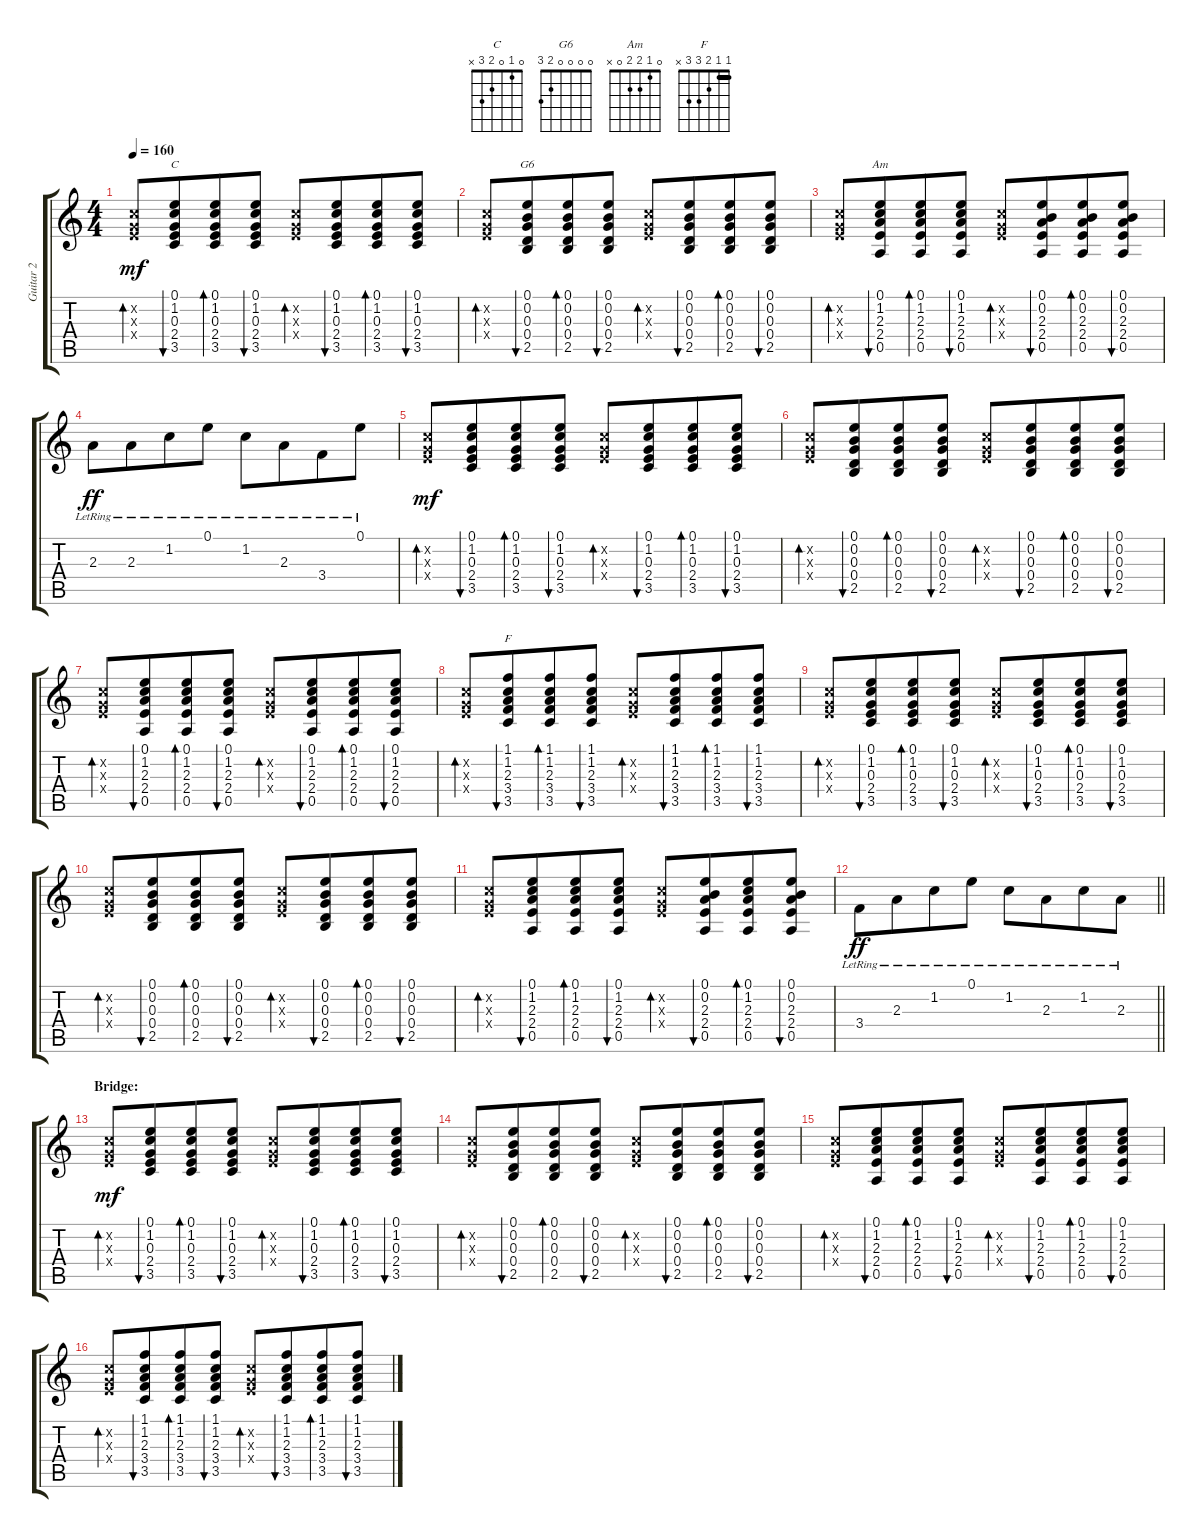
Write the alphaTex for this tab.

\track ("Guitar 2" "Guitar 2") {instrument acousticguitarsteel}
\staff {score tabs}
\tuning (E4 B3 G3 D3 A2 E2) {hide}
\chord ("C" 0 1 0 2 3 x)
\chord ("G6" 0 0 0 0 2 3)
\chord ("Am" 0 1 2 2 0 x)
\chord ("F" 1 1 2 3 3 x) {barre 1}
\ts (4 4)
\tempo 160
\clef g2
\ks c
(1.2{x} 0.3{x} 2.4{x}).8{bd 60 dy mf} (0.1 1.2 0.3 2.4 3.5).8{bu 60 ch "C" beam merge} (0.1 1.2 0.3 2.4 3.5).8{bd 60} (0.1 1.2 0.3 2.4 3.5).8{bu 60} (1.2{x} 0.3{x} 2.4{x}).8{bd 60} (0.1 1.2 0.3 2.4 3.5).8{bu 60 beam merge} (0.1 1.2 0.3 2.4 3.5).8{bd 60} (0.1 1.2 0.3 2.4 3.5).8{bu 60} |
(1.2{x} 0.3{x} 2.4{x}).8{bd 60} (0.1 0.2 0.3 0.4 2.5).8{bu 60 ch "G6" beam merge} (0.1 0.2 0.3 0.4 2.5).8{bd 60} (0.1 0.2 0.3 0.4 2.5).8{bu 60} (1.2{x} 0.3{x} 2.4{x}).8{bd 60} (0.1 0.2 0.3 0.4 2.5).8{bu 60 beam merge} (0.1 0.2 0.3 0.4 2.5).8{bd 60} (0.1 0.2 0.3 0.4 2.5).8{bu 60} |
(1.2{x} 0.3{x} 2.4{x}).8{bd 60} (0.1 1.2 2.3 2.4 0.5).8{bu 60 ch "Am" beam merge} (0.1 1.2 2.3 2.4 0.5).8{bd 60} (0.1 1.2 2.3 2.4 0.5).8{bu 60} (1.2{x} 0.3{x} 2.4{x}).8{bd 60} (0.1 0.2 2.3 2.4 0.5).8{bu 60 beam merge} (0.1 0.2 2.3 2.4 0.5).8{bd 60} (0.1 0.2 2.3 2.4 0.5).8{bu 60} |
2.3{lr}.8{dy ff} 2.3{lr}.8{beam merge} 1.2{lr}.8 0.1{lr}.8 1.2{lr}.8 2.3{lr}.8{beam merge} 3.4{lr}.8 0.1{lr}.8 |
(1.2{x} 0.3{x} 2.4{x}).8{bd 60 dy mf} (0.1 1.2 0.3 2.4 3.5).8{bu 60 beam merge} (0.1 1.2 0.3 2.4 3.5).8{bd 60} (0.1 1.2 0.3 2.4 3.5).8{bu 60} (1.2{x} 0.3{x} 2.4{x}).8{bd 60} (0.1 1.2 0.3 2.4 3.5).8{bu 60 beam merge} (0.1 1.2 0.3 2.4 3.5).8{bd 60} (0.1 1.2 0.3 2.4 3.5).8{bu 60} |
(1.2{x} 0.3{x} 2.4{x}).8{bd 60} (0.1 0.2 0.3 0.4 2.5).8{bu 60 beam merge} (0.1 0.2 0.3 0.4 2.5).8{bd 60} (0.1 0.2 0.3 0.4 2.5).8{bu 60} (1.2{x} 0.3{x} 2.4{x}).8{bd 60} (0.1 0.2 0.3 0.4 2.5).8{bu 60 beam merge} (0.1 0.2 0.3 0.4 2.5).8{bd 60} (0.1 0.2 0.3 0.4 2.5).8{bu 60} |
(1.2{x} 0.3{x} 2.4{x}).8{bd 60} (0.1 1.2 2.3 2.4 0.5).8{bu 60 beam merge} (0.1 1.2 2.3 2.4 0.5).8{bd 60} (0.1 1.2 2.3 2.4 0.5).8{bu 60} (1.2{x} 0.3{x} 2.4{x}).8{bd 60} (0.1 1.2 2.3 2.4 0.5).8{bu 60 beam merge} (0.1 1.2 2.3 2.4 0.5).8{bd 60} (0.1 1.2 2.3 2.4 0.5).8{bu 60} |
(1.2{x} 0.3{x} 2.4{x}).8{bd 60} (1.1 1.2 2.3 3.4 3.5).8{bu 60 ch "F" beam merge} (1.1 1.2 2.3 3.4 3.5).8{bd 60} (1.1 1.2 2.3 3.4 3.5).8{bu 60} (1.2{x} 0.3{x} 2.4{x}).8{bd 60} (1.1 1.2 2.3 3.4 3.5).8{bu 60 beam merge} (1.1 1.2 2.3 3.4 3.5).8{bd 60} (1.1 1.2 2.3 3.4 3.5).8{bu 60} |
(1.2{x} 0.3{x} 2.4{x}).8{bd 60} (0.1 1.2 0.3 2.4 3.5).8{bu 60 beam merge} (0.1 1.2 0.3 2.4 3.5).8{bd 60} (0.1 1.2 0.3 2.4 3.5).8{bu 60} (1.2{x} 0.3{x} 2.4{x}).8{bd 60} (0.1 1.2 0.3 2.4 3.5).8{bu 60 beam merge} (0.1 1.2 0.3 2.4 3.5).8{bd 60} (0.1 1.2 0.3 2.4 3.5).8{bu 60} |
(1.2{x} 0.3{x} 2.4{x}).8{bd 60} (0.1 0.2 0.3 0.4 2.5).8{bu 60 beam merge} (0.1 0.2 0.3 0.4 2.5).8{bd 60} (0.1 0.2 0.3 0.4 2.5).8{bu 60} (1.2{x} 0.3{x} 2.4{x}).8{bd 60} (0.1 0.2 0.3 0.4 2.5).8{bu 60 beam merge} (0.1 0.2 0.3 0.4 2.5).8{bd 60} (0.1 0.2 0.3 0.4 2.5).8{bu 60} |
(1.2{x} 0.3{x} 2.4{x}).8{bd 60} (0.1 1.2 2.3 2.4 0.5).8{bu 60 beam merge} (0.1 1.2 2.3 2.4 0.5).8{bd 60} (0.1 1.2 2.3 2.4 0.5).8{bu 60} (1.2{x} 0.3{x} 2.4{x}).8{bd 60} (0.1 0.2 2.3 2.4 0.5).8{bu 60 beam merge} (0.1 1.2 2.3 2.4 0.5).8{bd 60} (0.1 0.2 2.3 2.4 0.5).8{bu 60} |
\barLineRight lightlight
3.4{lr}.8{dy ff} 2.3{lr}.8{beam merge} 1.2{lr}.8 0.1{lr}.8 1.2{lr}.8 2.3{lr}.8{beam merge} 1.2{lr}.8 2.3{lr}.8 |
\section ("" "Bridge:")
(1.2{x} 0.3{x} 2.4{x}).8{bd 60 dy mf} (0.1 1.2 0.3 2.4 3.5).8{bu 60 beam merge} (0.1 1.2 0.3 2.4 3.5).8{bd 60} (0.1 1.2 0.3 2.4 3.5).8{bu 60} (1.2{x} 0.3{x} 2.4{x}).8{bd 60} (0.1 1.2 0.3 2.4 3.5).8{bu 60 beam merge} (0.1 1.2 0.3 2.4 3.5).8{bd 60} (0.1 1.2 0.3 2.4 3.5).8{bu 60} |
(1.2{x} 0.3{x} 2.4{x}).8{bd 60} (0.1 0.2 0.3 0.4 2.5).8{bu 60 beam merge} (0.1 0.2 0.3 0.4 2.5).8{bd 60} (0.1 0.2 0.3 0.4 2.5).8{bu 60} (1.2{x} 0.3{x} 2.4{x}).8{bd 60} (0.1 0.2 0.3 0.4 2.5).8{bu 60 beam merge} (0.1 0.2 0.3 0.4 2.5).8{bd 60} (0.1 0.2 0.3 0.4 2.5).8{bu 60} |
(1.2{x} 0.3{x} 2.4{x}).8{bd 60} (0.1 1.2 2.3 2.4 0.5).8{bu 60 beam merge} (0.1 1.2 2.3 2.4 0.5).8{bd 60} (0.1 1.2 2.3 2.4 0.5).8{bu 60} (1.2{x} 0.3{x} 2.4{x}).8{bd 60} (0.1 1.2 2.3 2.4 0.5).8{bu 60 beam merge} (0.1 1.2 2.3 2.4 0.5).8{bd 60} (0.1 1.2 2.3 2.4 0.5).8{bu 60} |
(1.2{x} 0.3{x} 2.4{x}).8{bd 60} (1.1 1.2 2.3 3.4 3.5).8{bu 60 beam merge} (1.1 1.2 2.3 3.4 3.5).8{bd 60} (1.1 1.2 2.3 3.4 3.5).8{bu 60} (1.2{x} 0.3{x} 2.4{x}).8{bd 60} (1.1 1.2 2.3 3.4 3.5).8{bu 60 beam merge} (1.1 1.2 2.3 3.4 3.5).8{bd 60} (1.1 1.2 2.3 3.4 3.5).8{bu 60}
